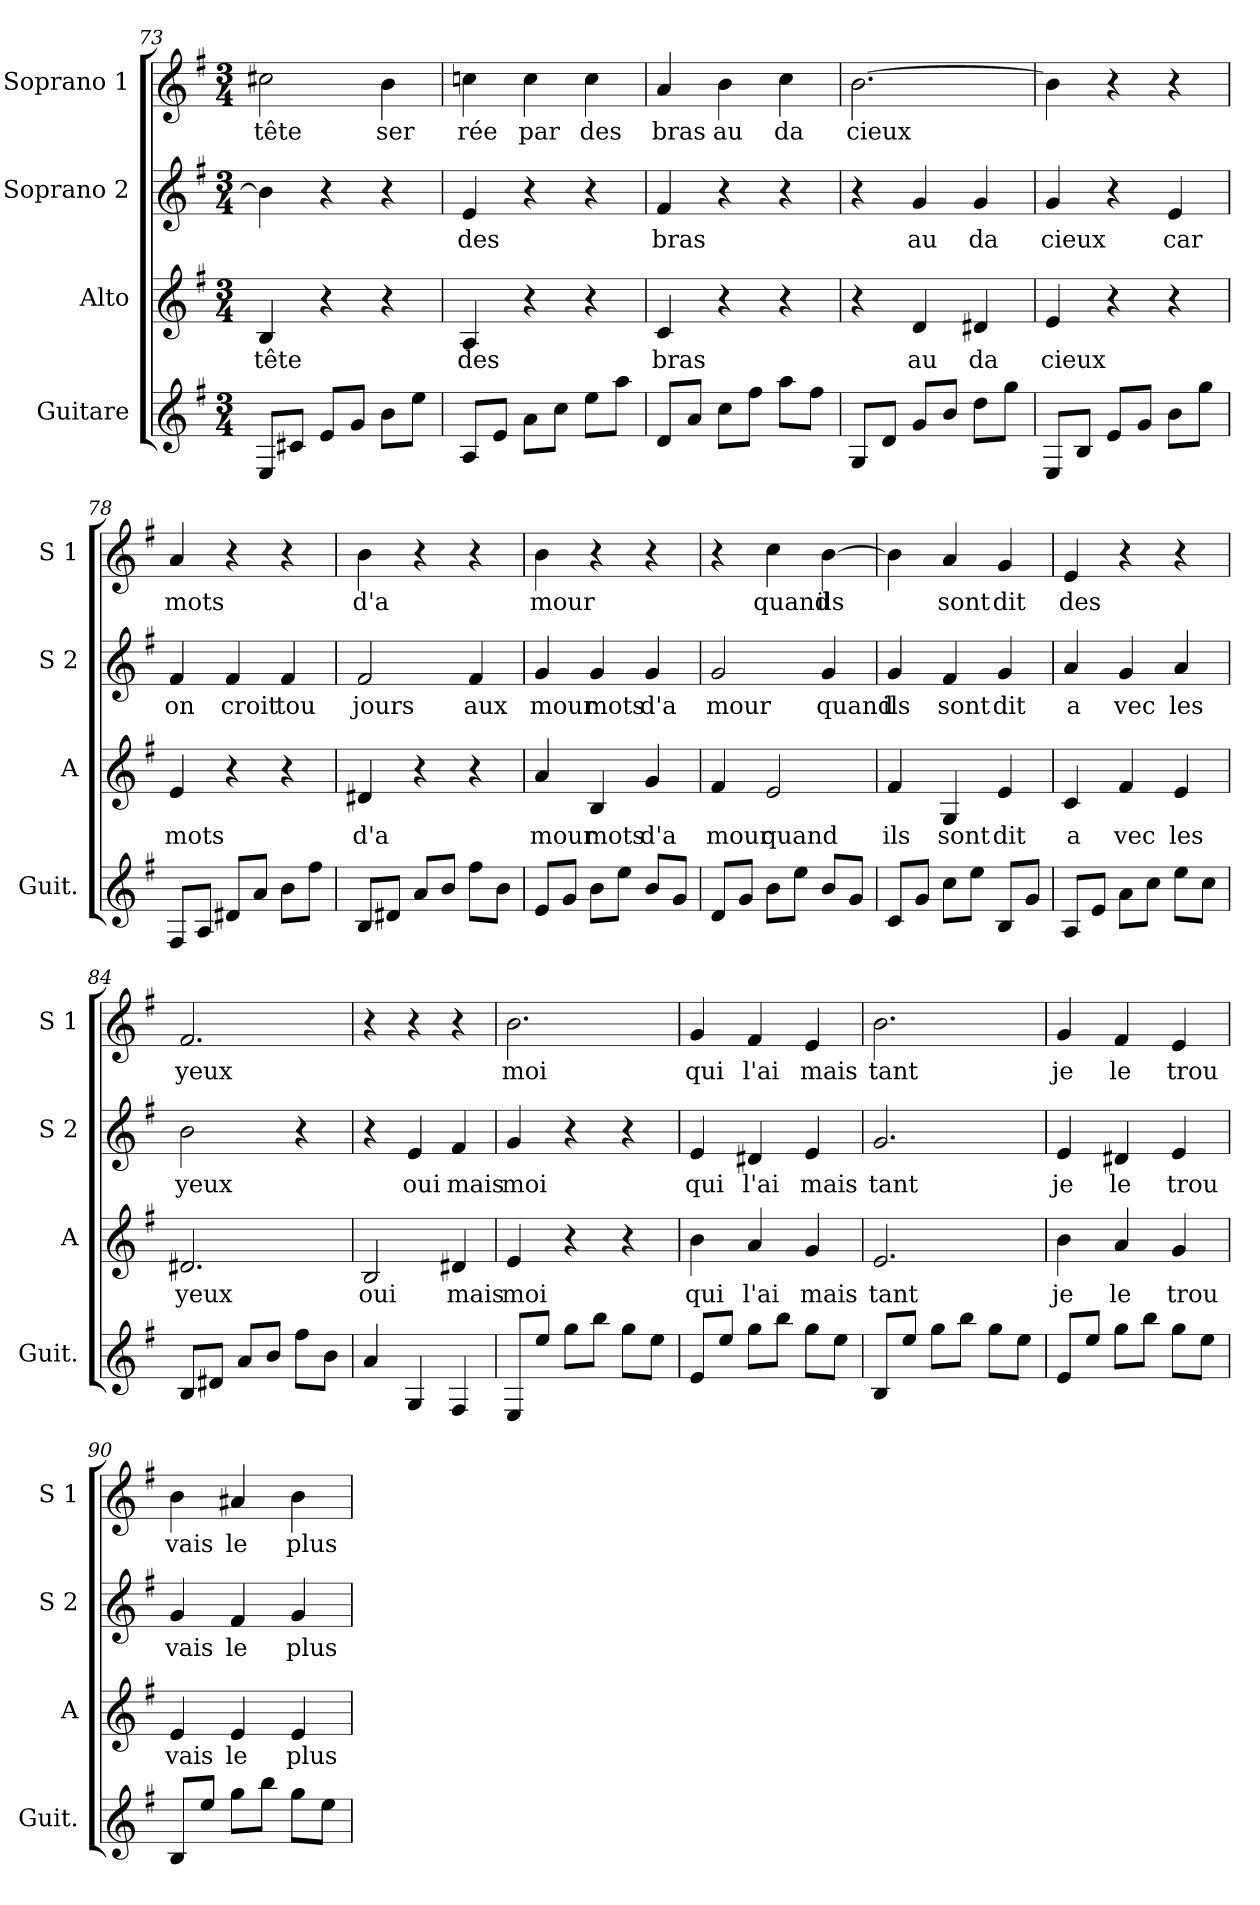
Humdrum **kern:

**kern	**kern	**text	**kern	**text	**kern	**text
*part4	*part3	*part3	*part2	*part2	*part1	*part1
*staff4	*staff3	*staff3	*staff2	*staff2	*staff1	*staff1
*I"Guitare	*I"Alto	*	*I"Soprano 2	*	*I"Soprano 1	*
*I'Guit.	*I'A	*	*I'S 2	*	*I'S 1	*
*clefG2	*clefG2	*	*clefG2	*	*clefG2	*
*ITrd7c12	*	*	*	*	*	*
*k[f#]	*k[f#]	*	*k[f#]	*	*k[f#]	*
*G:	*G:	*	*G:	*	*G:	*
*M3/4	*M3/4	*	*M3/4	*	*M3/4	*
=73	=73	=73	=73	=73	=73	=73
!	!	!LO:LY:b	!	!	!	!LO:LY:b
8EE/L	4B/	tête	4b\]	.	2cc#X\	tête
8C#X/J	.	.	.	.	.	.
8E/L	4r	.	4r	.	.	.
8G/J	.	.	.	.	.	.
!	!	!	!	!	!	!LO:LY:b
8B\L	4r	.	4r	.	4b\	ser
8e\J	.	.	.	.	.	.
=74	=74	=74	=74	=74	=74	=74
!	!	!LO:LY:b	!	!LO:LY:b	!	!LO:LY:b
8AA/L	4A/	des	4e/	des	4ccn\	rée
8E/J	.	.	.	.	.	.
!	!	!	!	!	!	!LO:LY:b
8A\L	4r	.	4r	.	4cc\	par
8c\J	.	.	.	.	.	.
!	!	!	!	!	!	!LO:LY:b
8e\L	4r	.	4r	.	4cc\	des
8a\J	.	.	.	.	.	.
=75	=75	=75	=75	=75	=75	=75
!	!	!LO:LY:b	!	!LO:LY:b	!	!LO:LY:b
8D/L	4c/	bras	4f#/	bras	4a/	bras
8A/J	.	.	.	.	.	.
!	!	!	!	!	!	!LO:LY:b
8c\L	4r	.	4r	.	4b\	au
8f#\J	.	.	.	.	.	.
!	!	!	!	!	!	!LO:LY:b
8a\L	4r	.	4r	.	4cc\	da
8f#\J	.	.	.	.	.	.
!!LO:LB:g=z
=76	=76	=76	=76	=76	=76	=76
!	!	!	!	!	!	!LO:LY:b
8GG/L	4r	.	4r	.	[2.b\	cieux
8D/J	.	.	.	.	.	.
!	!	!LO:LY:b	!	!LO:LY:b	!	!
8G/L	4d/	au	4g/	au	.	.
8B/J	.	.	.	.	.	.
!	!	!LO:LY:b	!	!LO:LY:b	!	!
8d\L	4d#X/	da	4g/	da	.	.
8g\J	.	.	.	.	.	.
=77	=77	=77	=77	=77	=77	=77
!	!	!LO:LY:b	!	!LO:LY:b	!	!
8EE/L	4e/	cieux	4g/	cieux	4b\]	.
8BB/J	.	.	.	.	.	.
8E/L	4r	.	4r	.	4r	.
8G/J	.	.	.	.	.	.
!	!	!	!	!LO:LY:b	!	!
8B\L	4r	.	4e/	car	4r	.
8g\J	.	.	.	.	.	.
=78	=78	=78	=78	=78	=78	=78
!	!	!LO:LY:b	!	!LO:LY:b	!	!LO:LY:b
8FF#/L	4e/	mots	4f#/	on	4a/	mots
8AA/J	.	.	.	.	.	.
!	!	!	!	!LO:LY:b	!	!
8D#X/L	4r	.	4f#/	croit	4r	.
8A/J	.	.	.	.	.	.
!	!	!	!	!LO:LY:b	!	!
8B\L	4r	.	4f#/	tou	4r	.
8f#\J	.	.	.	.	.	.
=79	=79	=79	=79	=79	=79	=79
!	!	!LO:LY:b	!	!LO:LY:b	!	!LO:LY:b
8BB/L	4d#X/	d'a	2f#/	jours	4b\	d'a
8D#X/J	.	.	.	.	.	.
8A/L	4r	.	.	.	4r	.
8B/J	.	.	.	.	.	.
!	!	!	!	!LO:LY:b	!	!
8f#\L	4r	.	4f#/	aux	4r	.
8B\J	.	.	.	.	.	.
!!LO:PB:g=z
=80	=80	=80	=80	=80	=80	=80
!	!	!LO:LY:b	!	!LO:LY:b	!	!LO:LY:b
8E/L	4a/	mour	4g/	mour	4b\	mour
8G/J	.	.	.	.	.	.
!	!	!LO:LY:b	!	!LO:LY:b	!	!
8B\L	4B/	mots	4g/	mots	4r	.
8e\J	.	.	.	.	.	.
!	!	!LO:LY:b	!	!LO:LY:b	!	!
8B/L	4g/	d'a	4g/	d'a	4r	.
8G/J	.	.	.	.	.	.
=81	=81	=81	=81	=81	=81	=81
!	!	!LO:LY:b	!	!LO:LY:b	!	!
8D/L	4f#/	mour	2g/	mour	4r	.
8G/J	.	.	.	.	.	.
!	!	!LO:LY:b	!	!	!	!LO:LY:b
8B\L	2e/	quand	.	.	4cc\	quand
8e\J	.	.	.	.	.	.
!	!	!	!	!LO:LY:b	!	!LO:LY:b
8B/L	.	.	4g/	quand	[4b\	ils
8G/J	.	.	.	.	.	.
=82	=82	=82	=82	=82	=82	=82
!	!	!LO:LY:b	!	!LO:LY:b	!	!
8C/L	4f#/	ils	4g/	ils	4b\]	.
8G/J	.	.	.	.	.	.
!	!	!LO:LY:b	!	!LO:LY:b	!	!LO:LY:b
8c\L	4G/	sont	4f#/	sont	4a/	sont
8e\J	.	.	.	.	.	.
!	!	!LO:LY:b	!	!LO:LY:b	!	!LO:LY:b
8BB/L	4e/	dit	4g/	dit	4g/	dit
8G/J	.	.	.	.	.	.
=83	=83	=83	=83	=83	=83	=83
!	!	!LO:LY:b	!	!LO:LY:b	!	!LO:LY:b
8AA/L	4c/	a	4a/	a	4e/	des
8E/J	.	.	.	.	.	.
!	!	!LO:LY:b	!	!LO:LY:b	!	!
8A\L	4f#/	vec	4g/	vec	4r	.
8c\J	.	.	.	.	.	.
!	!	!LO:LY:b	!	!LO:LY:b	!	!
8e\L	4e/	les	4a/	les	4r	.
8c\J	.	.	.	.	.	.
!!LO:LB:g=z
=84	=84	=84	=84	=84	=84	=84
!	!	!LO:LY:b	!	!LO:LY:b	!	!LO:LY:b
8BB/L	2.d#X/	yeux	2b\	yeux	2.f#/	yeux
8D#X/J	.	.	.	.	.	.
8A/L	.	.	.	.	.	.
8B/J	.	.	.	.	.	.
8f#\L	.	.	4r	.	.	.
8B\J	.	.	.	.	.	.
=85	=85	=85	=85	=85	=85	=85
!	!	!LO:LY:b	!	!	!	!
4A/	2B/	oui	4r	.	4r	.
!	!	!	!	!LO:LY:b	!	!
4GG/	.	.	4e/	oui	4r	.
!	!	!LO:LY:b	!	!LO:LY:b	!	!
4FF#/	4d#X/	mais	4f#/	mais	4r	.
=86	=86	=86	=86	=86	=86	=86
!	!	!LO:LY:b	!	!LO:LY:b	!	!LO:LY:b
8EE/L	4e/	moi	4g/	moi	2.b\	moi
8e/J	.	.	.	.	.	.
8g\L	4r	.	4r	.	.	.
8b\J	.	.	.	.	.	.
8g\L	4r	.	4r	.	.	.
8e\J	.	.	.	.	.	.
=87	=87	=87	=87	=87	=87	=87
!	!	!LO:LY:b	!	!LO:LY:b	!	!LO:LY:b
8E/L	4b\	qui	4e/	qui	4g/	qui
8e/J	.	.	.	.	.	.
!	!	!LO:LY:b	!	!LO:LY:b	!	!LO:LY:b
8g\L	4a/	l'ai	4d#X/	l'ai	4f#/	l'ai
8b\J	.	.	.	.	.	.
!	!	!LO:LY:b	!	!LO:LY:b	!	!LO:LY:b
8g\L	4g/	mais	4e/	mais	4e/	mais
8e\J	.	.	.	.	.	.
!!LO:LB:g=z
=88	=88	=88	=88	=88	=88	=88
!	!	!LO:LY:b	!	!LO:LY:b	!	!LO:LY:b
8BB/L	2.e/	tant	2.g/	tant	2.b\	tant
8e/J	.	.	.	.	.	.
8g\L	.	.	.	.	.	.
8b\J	.	.	.	.	.	.
8g\L	.	.	.	.	.	.
8e\J	.	.	.	.	.	.
=89	=89	=89	=89	=89	=89	=89
!	!	!LO:LY:b	!	!LO:LY:b	!	!LO:LY:b
8E/L	4b\	je	4e/	je	4g/	je
8e/J	.	.	.	.	.	.
!	!	!LO:LY:b	!	!LO:LY:b	!	!LO:LY:b
8g\L	4a/	le	4d#X/	le	4f#/	le
8b\J	.	.	.	.	.	.
!	!	!LO:LY:b	!	!LO:LY:b	!	!LO:LY:b
8g\L	4g/	trou	4e/	trou	4e/	trou
8e\J	.	.	.	.	.	.
=90	=90	=90	=90	=90	=90	=90
!	!	!LO:LY:b	!	!LO:LY:b	!	!LO:LY:b
8BB/L	4e/	vais	4g/	vais	4b\	vais
8e/J	.	.	.	.	.	.
!	!	!LO:LY:b	!	!LO:LY:b	!	!LO:LY:b
8g\L	4e/	le	4f#/	le	4a#X/	le
8b\J	.	.	.	.	.	.
!	!	!LO:LY:b	!	!LO:LY:b	!	!LO:LY:b
8g\L	4e/	plus	4g/	plus	4b\	plus
8e\J	.	.	.	.	.	.
=	=	=	=	=	=	=
*-	*-	*-	*-	*-	*-	*-
